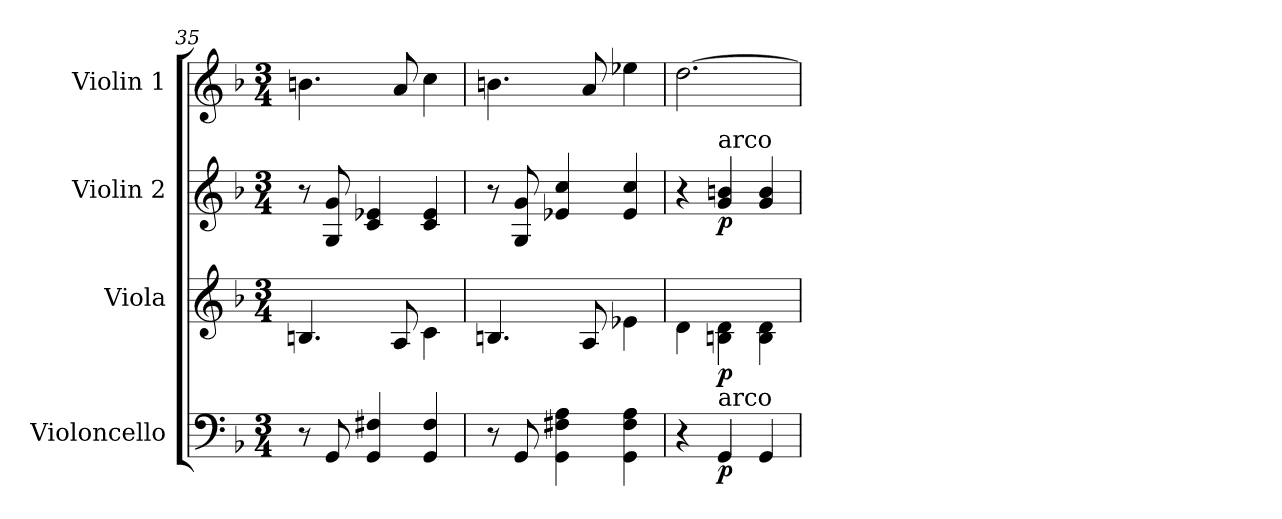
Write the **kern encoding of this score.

**kern	**dynam	**kern	**dynam	**kern	**dynam	**kern
*part4	*part4	*part3	*part3	*part2	*part2	*part1
*staff4	*staff4	*staff3	*staff3	*staff2	*staff2	*staff1
*I"Violoncello	*	*I"Viola	*	*I"Violin 2	*	*I"Violin 1
*I'Vc	*	*I'Vla	*	*I'Vln	*	*I'Vln
*clefF4	*	*clefG2	*	*clefG2	*	*clefG2
*k[b-]	*	*k[b-]	*	*k[b-]	*	*k[b-]
*M3/4	*	*M3/4	*	*M3/4	*	*M3/4
=35	=35	=35	=35	=35	=35	=35
8r	.	4.Bn/	.	8r	.	4.bn\
8GG/	.	.	.	8G/ 8g/	.	.
4GG/ 4F#X/	.	.	.	4c/ 4e-X/	.	.
.	.	8A/	.	.	.	8a/
4GG/ 4F#/	.	4c\	.	4c/ 4e-/	.	4cc\
=36	=36	=36	=36	=36	=36	=36
8r	.	4.Bn/	.	8r	.	4.bn\
8GG/	.	.	.	8G/ 8g/	.	.
4GG\ 4F#X\ 4A\	.	.	.	4e-X/ 4cc/	.	.
.	.	8A/	.	.	.	8a/
4GG\ 4F#\ 4A\	.	4e-X\	.	4e-/ 4cc/	.	4ee-X\
=37	=37	=37	=37	=37	=37	=37
4r	.	4d\	.	4r	.	[2.dd\
!	!	!	!	!LO:TX:a:t=arco	!	!
!LO:TX:a:t=arco	!	!	!	!	!	!
!	!LO:DY:b	!	!LO:DY:b	!	!LO:DY:b	!
4GG/	p	4Bn\ 4d\	p	4g/ 4bn/	p	.
4GG/	.	4B\ 4d\	.	4g/ 4b/	.	.
=	=	=	=	=	=	=
*-	*-	*-	*-	*-	*-	*-
